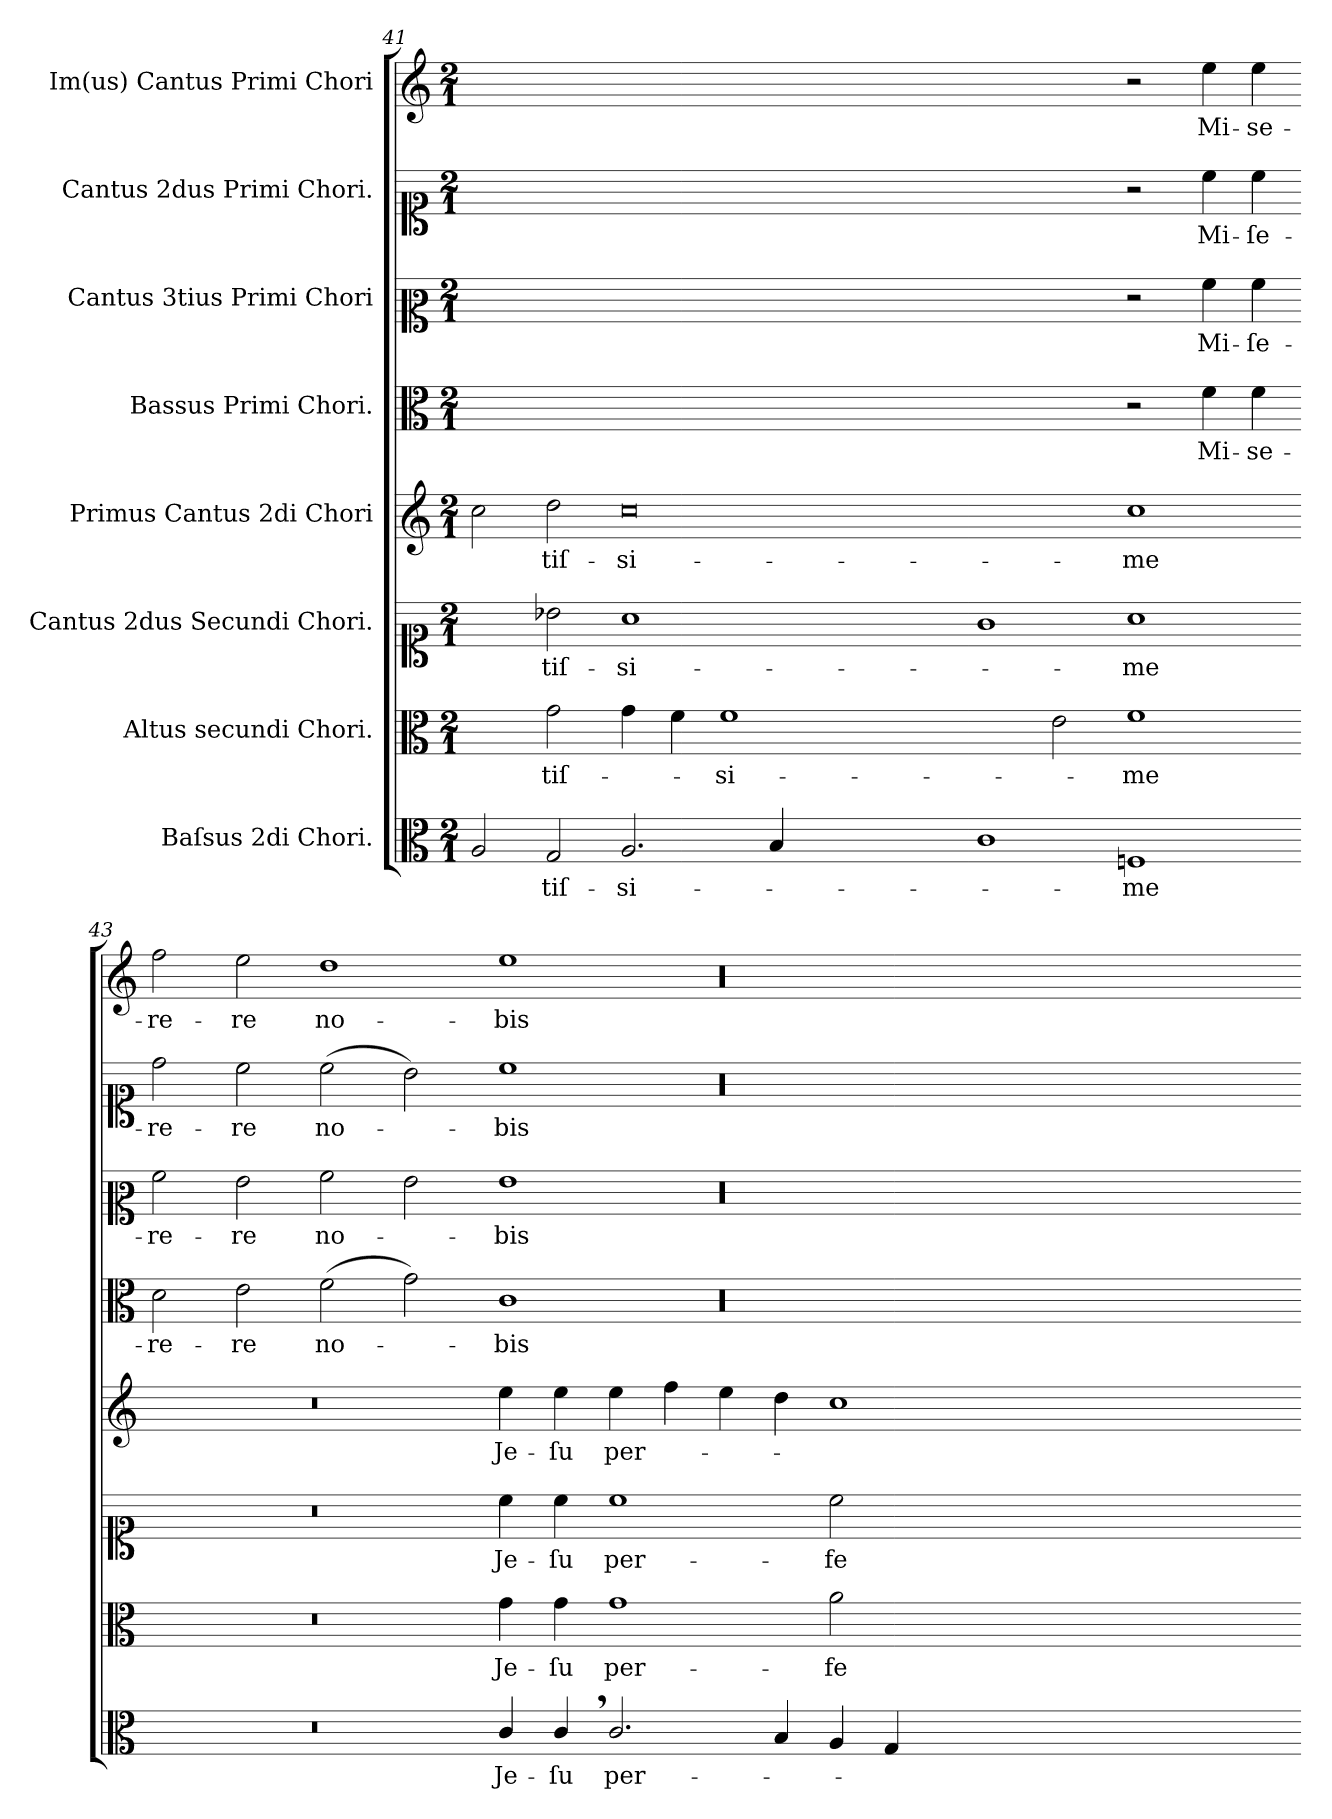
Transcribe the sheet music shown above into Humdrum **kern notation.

**kern	**text	**kern	**text	**kern	**text	**kern	**text	**kern	**text	**kern	**text	**kern	**text	**kern	**text
*part8	*part8	*part7	*part7	*part6	*part6	*part5	*part5	*part4	*part4	*part3	*part3	*part2	*part2	*part1	*part1
*staff8	*staff8	*staff7	*staff7	*staff6	*staff6	*staff5	*staff5	*staff4	*staff4	*staff3	*staff3	*staff2	*staff2	*staff1	*staff1
*I"Baſsus 2di Chori.	*	*I"Altus secundi Chori.	*	*I"Cantus 2dus Secundi Chori.	*	*I"Primus Cantus 2di Chori	*	*I"Bassus Primi Chori.	*	*I"Cantus 3tius Primi Chori	*	*I"Cantus 2dus Primi Chori.	*	*I"Im(us) Cantus Primi Chori	*
*clefC3	*	*clefC3	*	*clefC1	*	*clefG2	*	*clefC3	*	*clefC2	*	*clefC1	*	*clefG2	*
*k[]	*	*k[]	*	*k[]	*	*k[]	*	*k[]	*	*k[]	*	*k[]	*	*k[]	*
*M2/1	*	*M2/1	*	*M2/1	*	*M2/1	*	*M2/1	*	*M2/1	*	*M2/1	*	*M2/1	*
=41	=41	=41	=41	=41	=41	=41	=41	=41	=41	=41	=41	=41	=41	=41	=41
2A/	.	2ryy	.	2ryy	.	2cc\	.	0.ryy	.	0.ryy	.	0.ryy	.	0.ryy	.
2G/	-tiſ-	2g\	-tiſ-	2b-X\	-tiſ-	2dd\	-tiſ-	.	.	.	.	.	.	.	.
2.A/	-si-	4g\	.	1a	-si-	0cc	-si-	.	.	.	.	.	.	.	.
.	.	4f\	.	.	.	.	.	.	.	.	.	.	.	.	.
.	.	1f\	-si-	.	.	.	.	.	.	.	.	.	.	.	.
4B/	.	.	.	.	.	.	.	.	.	.	.	.	.	.	.
1ryy	.	.	.	1ryy	.	.	.	.	.	.	.	.	.	.	.
.	.	2ryy	.	.	.	.	.	.	.	.	.	.	.	.	.
=42-	=42-	=42-	=42-	=42-	=42-	=42-	=42-	=42-	=42-	=42-	=42-	=42-	=42-	=42-	=42-
1c	.	2ryy	.	1g	.	1ryy	.	1ryy	.	1ryy	.	1ryy	.	1ryy	.
.	.	2e\	.	.	.	.	.	.	.	.	.	.	.	.	.
1Fn	-me	1f	-me	1a	-me	1cc	-me	2r	.	2r	.	2r	.	2r	.
.	.	.	.	.	.	.	.	4f\	Mi-	4a\	Mi-	4cc\	Mi-	4ee\	Mi-
.	.	.	.	.	.	.	.	4f\	-se-	4a\	-ſe-	4cc\	-ſe-	4ee\	-se-
=43-	=43-	=43-	=43-	=43-	=43-	=43-	=43-	=43-	=43-	=43-	=43-	=43-	=43-	=43-	=43-
0r	.	0r	.	0r	.	0r	.	2d\	-re-	2a\	-re-	2dd\	-re-	2ff\	-re-
.	.	.	.	.	.	.	.	2e\	-re	2g\	-re	2cc\	-re	2ee\	-re
.	.	.	.	.	.	.	.	(2f\	no-	2a\	no-	(2cc\	no-	1dd	no-
.	.	.	.	.	.	.	.	2g\)	.	2g\	.	2b\)	.	.	.
=44-	=44-	=44-	=44-	=44-	=44-	=44-	=44-	=44-	=44-	=44-	=44-	=44-	=44-	=44-	=44-
4c/	Je-	4g\	Je-	4cc\	Je-	4ee\	Je-	1c	-bis	1g	-bis	1cc	-bis	1ee	-bis
4c,</	-ſu	4g\	-ſu	4cc\	-ſu	4ee\	-ſu	.	.	.	.	.	.	.	.
2.c/	per-	1g	per-	1cc	per-	4ee\	per-	.	.	.	.	.	.	.	.
.	.	.	.	.	.	4ff\	.	.	.	.	.	.	.	.	.
.	.	.	.	.	.	4ee\	.	00r	.	00r	.	00r	.	00r	.
4B/	.	.	.	.	.	4dd\	.	.	.	.	.	.	.	.	.
4A/	.	2a\	-fe-	2cc\	-fe-	1cc\	.	.	.	.	.	.	.	.	.
4G/	.	.	.	.	.	.	.	.	.	.	.	.	.	.	.
0.ryy	.	0.ryy	.	0.ryy	.	.	.	.	.	.	.	.	.	.	.
.	.	.	.	.	.	0ryy	.	.	.	.	.	.	.	.	.
.	.	.	.	.	.	2ryy	.	.	.	.	.	.	.	.	.
=-	=-	=-	=-	=-	=-	=-	=-	=-	=-	=-	=-	=-	=-	=-	=-
*-	*-	*-	*-	*-	*-	*-	*-	*-	*-	*-	*-	*-	*-	*-	*-
